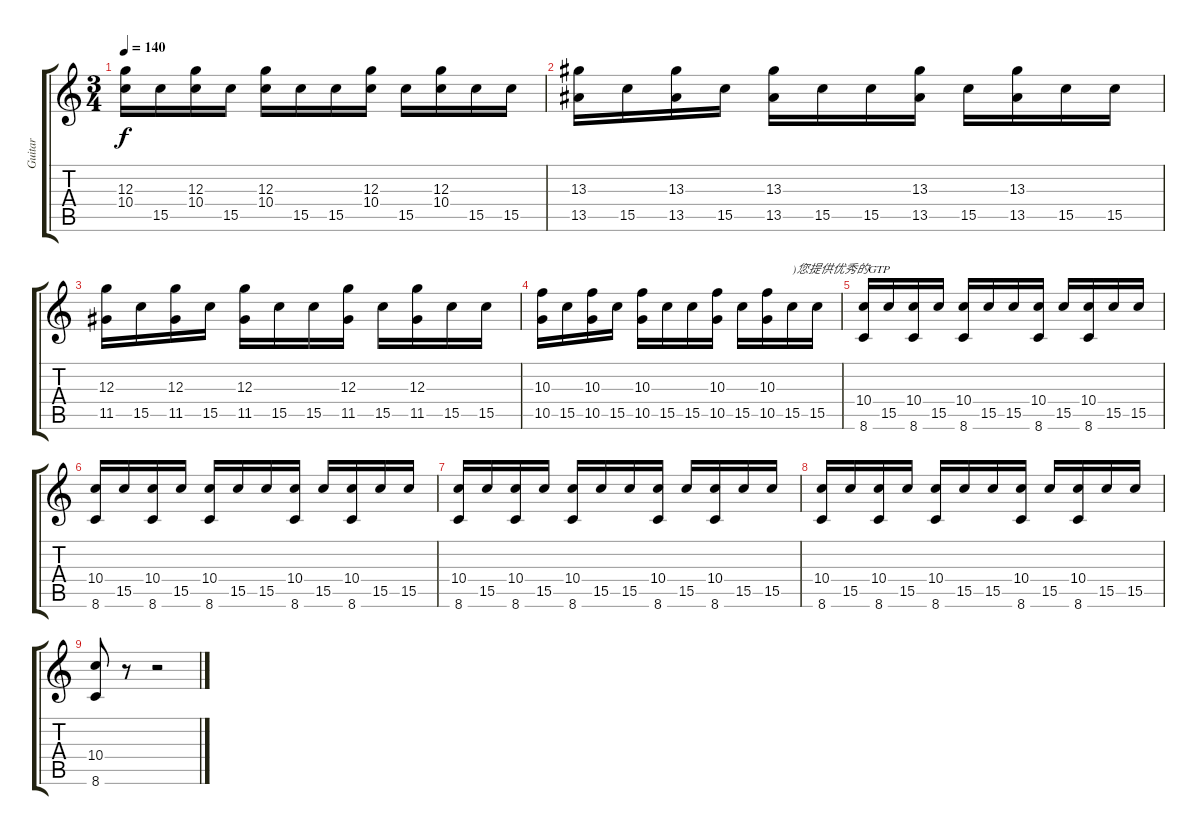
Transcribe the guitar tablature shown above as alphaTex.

\track ("Guitar" "Guitar") {instrument acousticguitarnylon}
\staff {score tabs}
\tuning (E4 B3 G3 D3 A2 E2) {hide}
\ts (3 4)
\tempo 140
\clef g2
\ks c
(12.3 10.4).16{dy f} 15.5.16 (12.3 10.4).16 15.5.16 (12.3 10.4).16 15.5.16 15.5.16 (12.3 10.4).16 15.5.16 (12.3 10.4).16 15.5.16 15.5.16 |
(13.3 13.5).16 15.5.16 (13.3 13.5).16 15.5.16 (13.3 13.5).16 15.5.16 15.5.16 (13.3 13.5).16 15.5.16 (13.3 13.5).16 15.5.16 15.5.16 |
(12.3 11.5).16 15.5.16 (12.3 11.5).16 15.5.16 (12.3 11.5).16 15.5.16 15.5.16 (12.3 11.5).16 15.5.16 (12.3 11.5).16 15.5.16 15.5.16 |
(10.3 10.5).16 15.5.16 (10.3 10.5).16 15.5.16 (10.3 10.5).16 15.5.16 15.5.16 (10.3 10.5).16 15.5.16 (10.3 10.5).16 15.5.16{txt ")您提供优秀的GTP"} 15.5.16 |
(10.4 8.6).16 15.5.16 (10.4 8.6).16 15.5.16 (10.4 8.6).16 15.5.16 15.5.16 (10.4 8.6).16 15.5.16 (10.4 8.6).16 15.5.16 15.5.16 |
(10.4 8.6).16 15.5.16 (10.4 8.6).16 15.5.16 (10.4 8.6).16 15.5.16 15.5.16 (10.4 8.6).16 15.5.16 (10.4 8.6).16 15.5.16 15.5.16 |
(10.4 8.6).16 15.5.16 (10.4 8.6).16 15.5.16 (10.4 8.6).16 15.5.16 15.5.16 (10.4 8.6).16 15.5.16 (10.4 8.6).16 15.5.16 15.5.16 |
(10.4 8.6).16 15.5.16 (10.4 8.6).16 15.5.16 (10.4 8.6).16 15.5.16 15.5.16 (10.4 8.6).16 15.5.16 (10.4 8.6).16 15.5.16 15.5.16 |
(10.4 8.6).8 r.8 r.2
